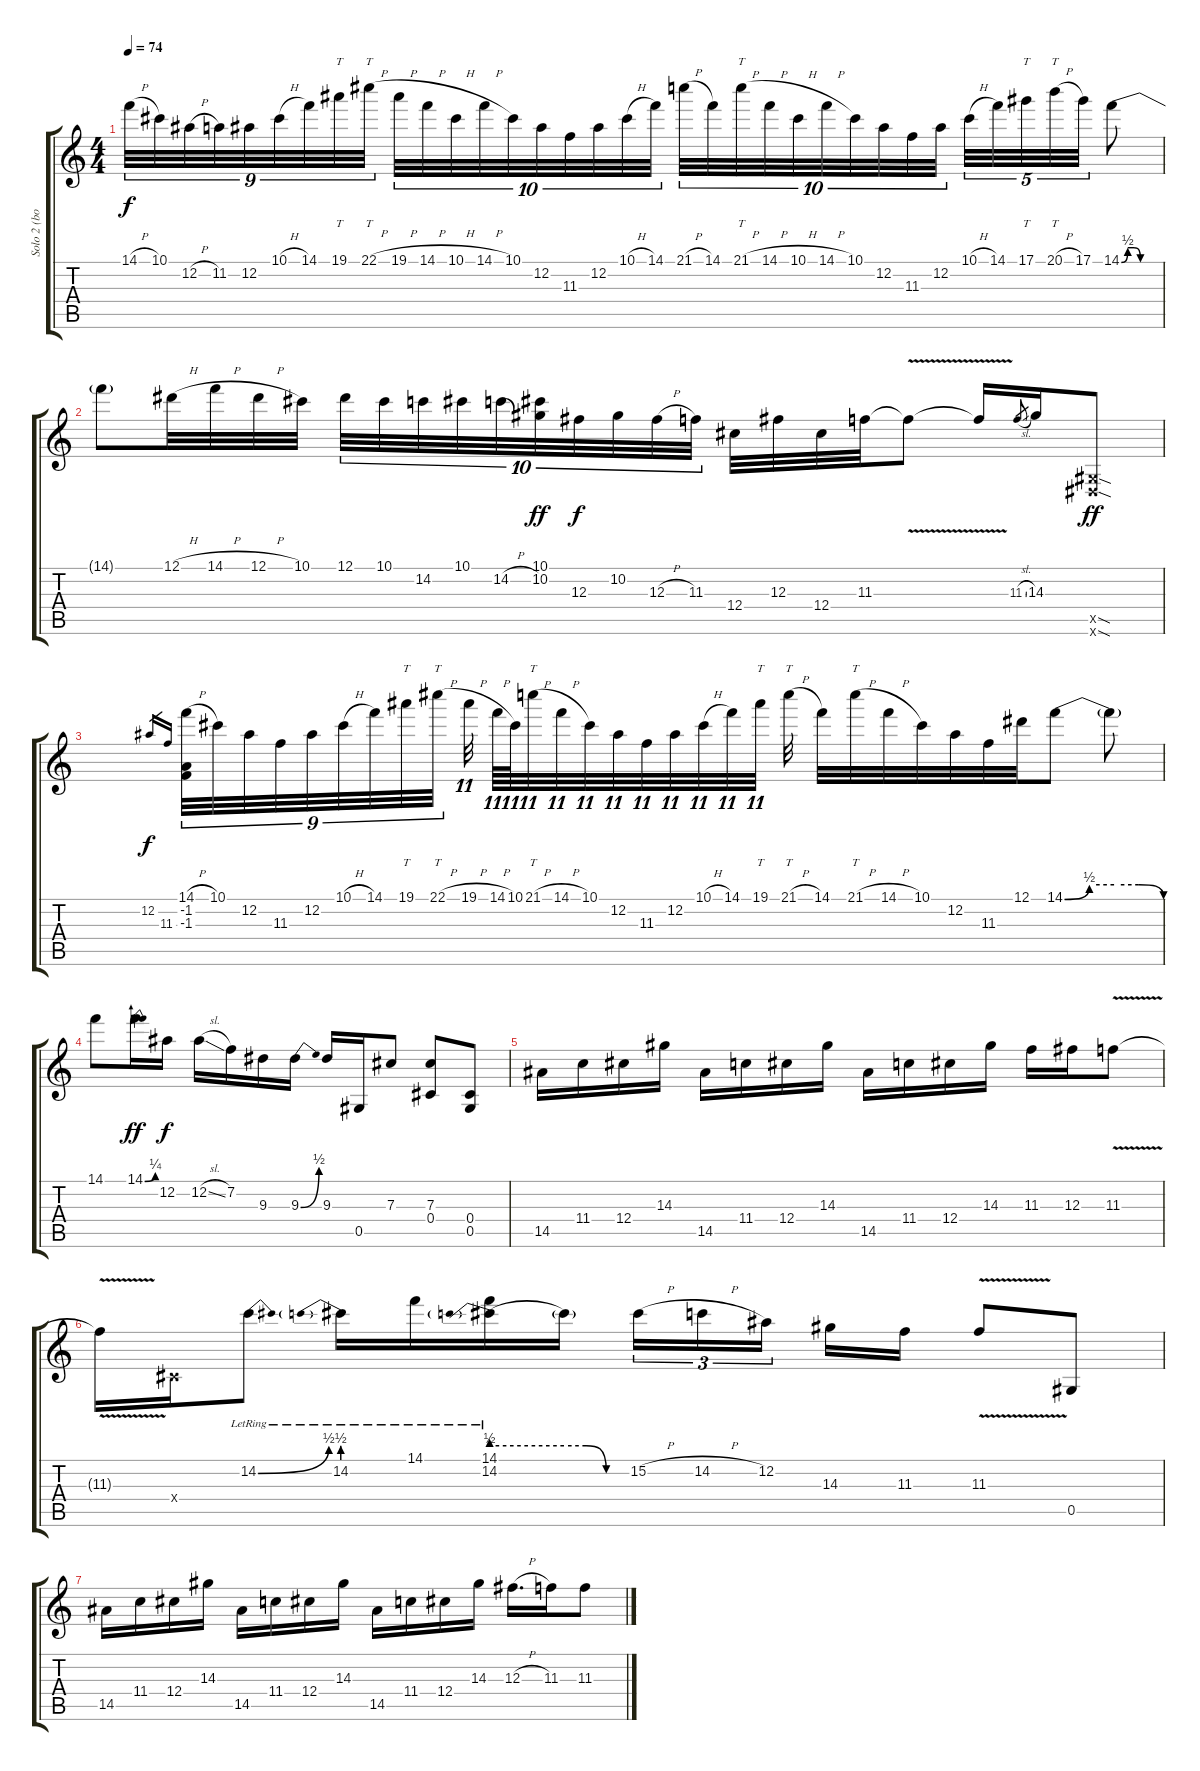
\track ("Solo 2 (booster)" "Solo 2 (bo") {instrument distortionguitar}
\staff {score tabs}
\tuning (Eb4 Bb3 Gb3 Db3 Ab2 Eb2) {hide}
\ts (4 4)
\tempo 74
\clef g2
\ks c
14.1{h}.32{tu (9 8) dy f} 10.1.32{tu (9 8)} 12.2{h}.32{tu (9 8)} 11.2.32{tu (9 8)} 12.2.32{tu (9 8)} 10.1{h}.32{tu (9 8)} 14.1.32{tu (9 8)} 19.1.32{tt tu (9 8)} 22.1{h}.32{tt tu (9 8)} 19.1{h}.32{tu (10 8)} 14.1{h}.32{tu (10 8)} 10.1{h}.32{tu (10 8)} 14.1{h}.32{tu (10 8)} 10.1.32{tu (10 8)} 12.2.32{tu (10 8)} 11.3.32{tu (10 8)} 12.2.32{tu (10 8)} 10.1{h}.32{tu (10 8)} 14.1.32{tu (10 8)} 21.1{h}.32{tu (10 8)} 14.1.32{tu (10 8)} 21.1{h}.32{tt tu (10 8)} 14.1{h}.32{tu (10 8)} 10.1{h}.32{tu (10 8)} 14.1{h}.32{tu (10 8)} 10.1.32{tu (10 8)} 12.2.32{tu (10 8)} 11.3.32{tu (10 8)} 12.2.32{tu (10 8)} 10.1{h}.32{tu (5 4)} 14.1.32{tu (5 4)} 17.1.32{tt tu (5 4)} 20.1{h}.32{tt tu (5 4)} 17.1.32{tu (5 4)} 14.1{be (custom 0 0 10 2 20 2 30 0 60 0)}.8 |
14.1{t}.8 12.1{h}.32 14.1{h}.32 12.1{h}.32 10.1.32 12.1.32{tu (10 8)} 10.1.32{tu (10 8)} 14.2.32{tu (10 8)} 10.1.32{tu (10 8)} 14.2{h}.32{tu (10 8)} (10.1 10.2).32{tu (10 8) dy ff} 12.3.32{tu (10 8) dy f} 10.2.32{tu (10 8)} 12.3{h}.32{tu (10 8)} 11.3.32{tu (10 8)} 12.4.32 12.3.32 12.4.32 11.3.32 11.3{v t}.8 11.3{v t}.16 11.3{sl}.8{gr} 14.3.16 (0.5{sod x} 0.6{sod x}).8{dy ff} |
12.2.16{gr dy f} 11.3.16{gr} (14.1{h} -1.2 -1.3).32{tu (9 8)} 10.1.32{tu (9 8)} 12.2.32{tu (9 8)} 11.3.32{tu (9 8)} 12.2.32{tu (9 8)} 10.1{h}.32{tu (9 8)} 14.1.32{tu (9 8)} 19.1.32{tt tu (9 8)} 22.1{h}.32{tt tu (9 8)} 19.1{h}.32{tu (11 8)} 14.1{h}.64{tu (11 8)} 10.1.64{tu (11 8)} 21.1{h}.32{tt tu (11 8)} 14.1{h}.32{tu (11 8)} 10.1.32{tu (11 8)} 12.2.32{tu (11 8)} 11.3.32{tu (11 8)} 12.2.32{tu (11 8)} 10.1{h}.32{tu (11 8)} 14.1.32{tu (11 8)} 19.1.32{tt tu (11 8)} 21.1{h}.32{tt} 14.1.32 21.1{h}.32{tt} 14.1{h}.32 10.1.32 12.2.32 11.3.32 12.1.32 14.1{be (custom 0 0 15 2 30 2 45 2 60 0)}.8 14.1{t}.8 |
14.1.8 14.1{be (bend 0 0 60 1)}.16{dy ff} 12.2.16{dy f} 12.2{sl}.16 7.2.16 9.3.16 9.3{be (bend 0 0 60 2)}.16 9.3.16 0.5.16 7.3.8 (7.3 0.4).8 (0.4 0.5).8 |
14.5.16 11.4.16 12.4.16 14.3.16 14.5.16 11.4.16 12.4.16 14.3.16 14.5.16 11.4.16 12.4.16 14.3.16 11.3.16 12.3.16 11.3{v}.8 |
11.3{t}.16 0.4{x}.16 14.2{be (bend 0 0 60 2) lr}.8 14.2{be (prebend 0 2 60 2) lr}.16 14.1{lr}.16 (14.1{lr} 14.2{be (prebend 0 2 60 2) lr}).16 14.2{be (custom 0 2 20 2 40 0 60 0) t}.16 15.2{h}.16{tu (3 2)} 14.2{h}.16{tu (3 2)} 12.2.16{tu (3 2)} 14.3.16 11.3.16 11.3{v}.8 0.5.8 |
14.5.16 11.4.16 12.4.16 14.3.16 14.5.16 11.4.16 12.4.16 14.3.16 14.5.16 11.4.16 12.4.16 14.3.16 12.3{h}.16{d} 11.3.16 11.3.8
